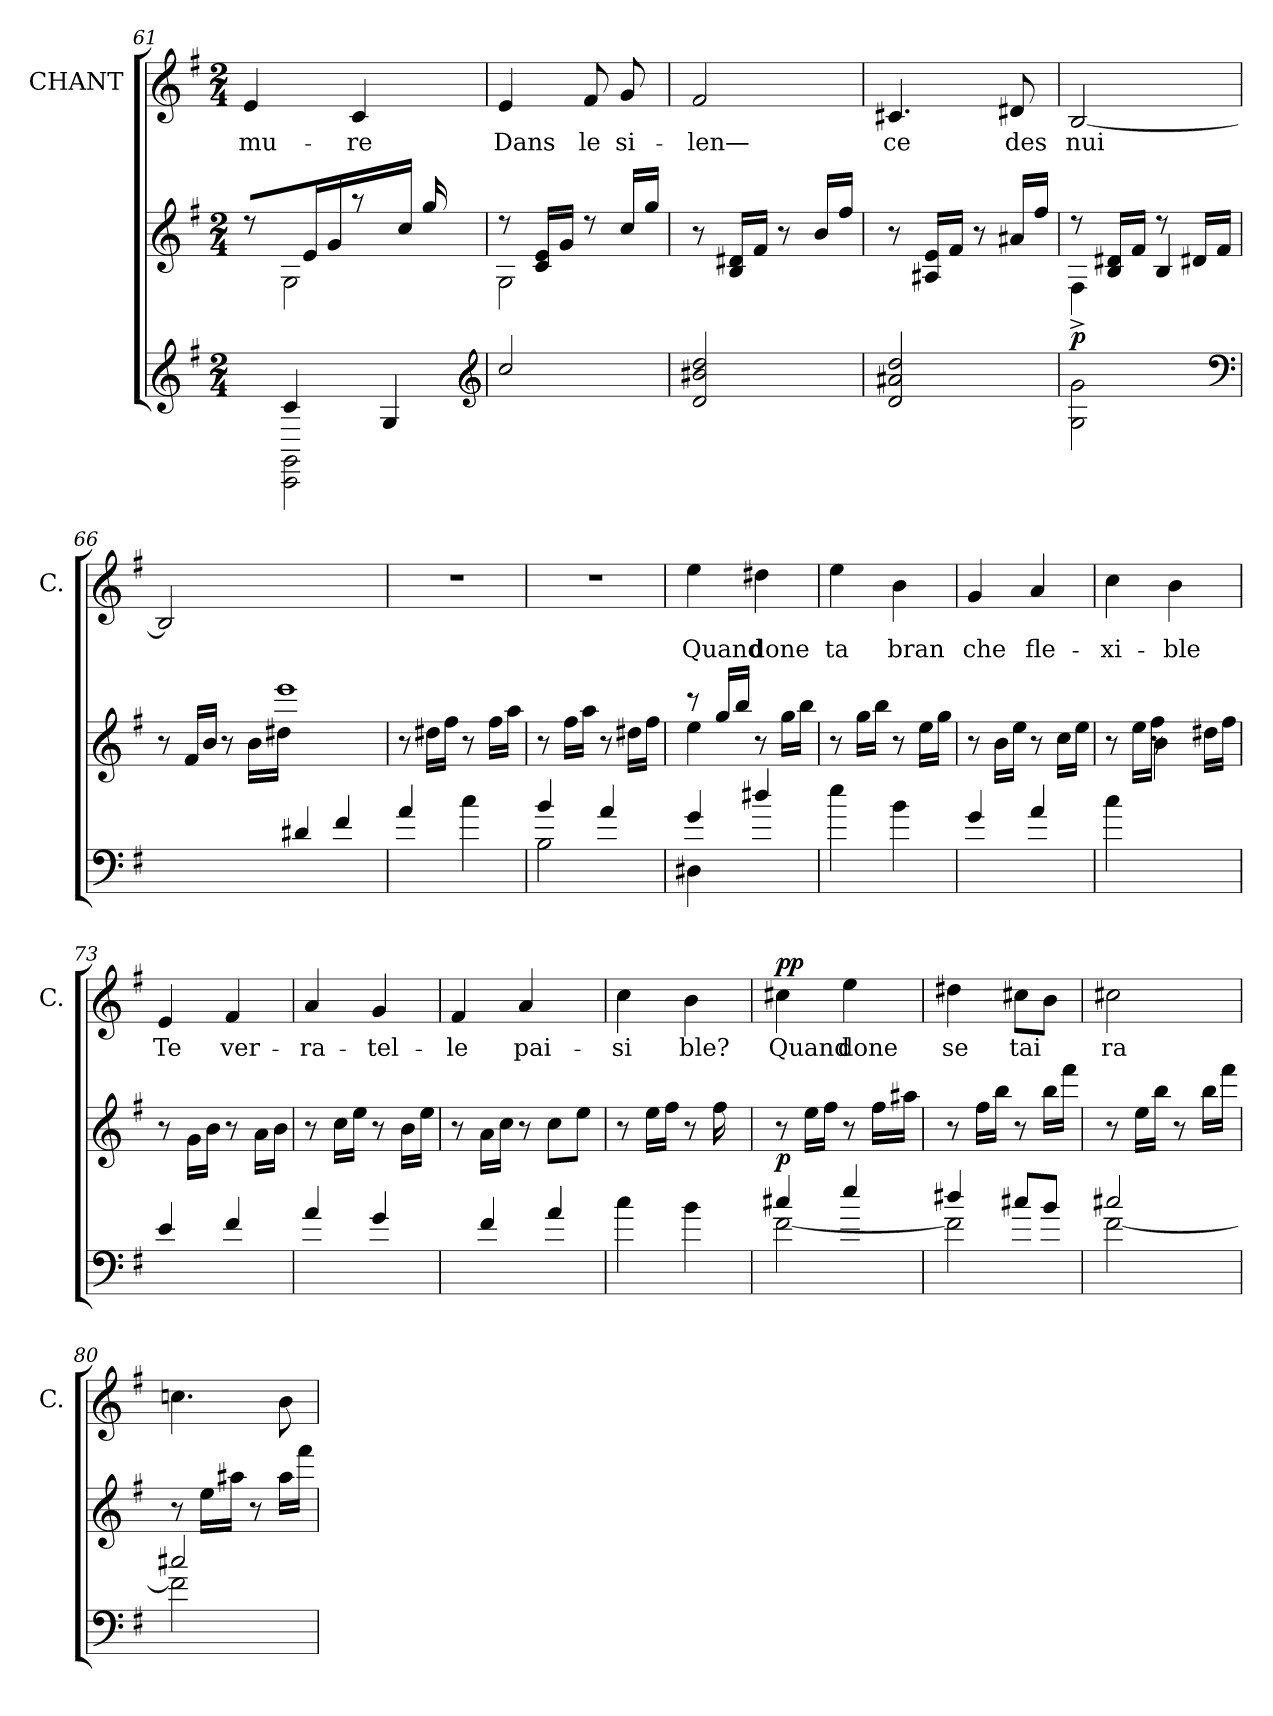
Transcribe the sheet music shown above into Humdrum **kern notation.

**kern	**dynam	**kern	**kern	**text	**dynam
*part3	*part3	*part2	*part1	*part1	*part1
*staff3	*staff3	*staff2	*staff1	*staff1	*staff1
*	*	*	*I"CHANT	*	*
*	*	*	*I'C.	*	*
*clefG2	*	*clefG2	*clefG2	*	*
*k[f#]	*	*k[f#]	*k[f#]	*	*
*M2/4	*	*M2/4	*M2/4	*	*
=61	=61	=61	=61	=61	=61
*^	*	*^	*	*	*
16ryy	16ryy	.	8r	16ryy	4ei/	mu-	.
32ryy	32ryy	.	.	32ryy	.	.	.
4cj/	2CCZ\ 2GGZ\	.	.	2GV\	.	.	.
.	.	.	16ei/LL	.	.	.	.
.	.	.	16gi/JJ	.	.	.	.
.	.	.	8r	.	4ci/	re	.
4Gj/	.	.	.	.	.	.	.
.	.	.	16cci/JJ	.	.	.	.
!	!	!	!LO:N:vis=16	!	!	!	!
.	.	.	16.ggN/	.	.	.	.
.	.	.	.	.	16.ryy	.	.
.	.	.	16ryy	.	.	.	.
*v	*v	*	*	*	*	*	*
*clefG2	*	*	*	*	*	*
=62	=62	=62	=62	=62	=62	=62
2ccj/	.	8r	2GV\	4ei/	Dans	.
.	.	16ei/ 16ci/LL	.	.	.	.
.	.	16gi/JJ	.	.	.	.
.	.	8r	.	8f#i/	le	.
.	.	16cci/LL	.	8gi/	si-	.
.	.	16ggi/JJ	.	.	.	.
*	*	*v	*v	*	*	*
=63	=63	=63	=63	=63	=63
2ddj/ 2b#Xj/ 2dj/	.	8r	2f#i/	len—	.
.	.	16Bi/ 16d#Xi/LL	.	.	.
.	.	16f#i/JJ	.	.	.
.	.	8r	.	.	.
.	.	16bi/LL	.	.	.
.	.	16ff#i/JJ	.	.	.
=64	=64	=64	=64	=64	=64
2ddj/ 2a#Xj/ 2dj/	.	8r	4.c#Xi/	ce	.
.	.	16ei/ 16A#Xi/LL	.	.	.
.	.	16f#i/JJ	.	.	.
.	.	8r	.	.	.
.	.	16a#Xi/LL	8d#Xi/	des	.
.	.	16ff#i/JJ	.	.	.
!!LO:LB:g=z
=65	=65	=65	=65	=65	=65
*	*	*^	*	*	*
!	!LO:DY:a	!	!	!	!	!
2Gj\ 2gj\	p	8r	4F#^>V\	[2Bi/	nui	.
.	.	16Bi/ 16d#Xi/LL	.	.	.	.
.	.	16f#i/JJ	.	.	.	.
.	.	8r	4BV/	.	.	.
.	.	16d#Xi/LL	.	.	.	.
.	.	16f#i/JJ	.	.	.	.
*clefF4	*	*	*	*	*	*
=66	=66	=66	=66	=66	=66	=66
2ryy	.	8r	8ryy	2Bi/]	.	.
.	.	16f#i/LL	16ryy	.	.	.
.	.	16bi/JJ	16ryy	.	.	.
.	.	8r	8ryy	.	.	.
.	.	16bi\LL	16ryy	.	.	.
!	!	!	!LO:N:vis=1	!	!	!
.	.	16dd#Xi\JJ	2eeel/	.	.	.
4d#Xj/	.	2ryy	.	2ryy	.	.
4f#j/	.	.	.	.	.	.
.	.	.	16ryy	.	.	.
*	*	*v	*v	*	*	*
=67	=67	=67	=67	=67	=67
4aj/	.	8r	2r	.	.
.	.	16dd#Xi\LL	.	.	.
.	.	16ff#i\JJ	.	.	.
4ccj\	.	8r	.	.	.
.	.	16ff#i\LL	.	.	.
.	.	16aai\JJ	.	.	.
=68	=68	=68	=68	=68	=68
*^	*	*	*	*	*
4bj/	2BV\	.	8r	2r	.	.
.	.	.	16ff#i\LL	.	.	.
.	.	.	16aai\JJ	.	.	.
4aj/	.	.	8r	.	.	.
.	.	.	16dd#Xi\LL	.	.	.
.	.	.	16ff#i\JJ	.	.	.
=69	=69	=69	=69	=69	=69	=69
*	*	*	*^	*	*	*
4gj/	4D#XZ\	.	8r	4eeV\	4eei\	Quand	.
.	.	.	16ggi/LL	.	.	.	.
.	.	.	16bbi/JJ	.	.	.	.
4dd#Xj/	4ryy	.	8r	4ryy	4dd#Xi\	done	.
.	.	.	16ggi\LL	.	.	.	.
.	.	.	16bbi\JJ	.	.	.	.
*v	*v	*	*	*	*	*	*
*	*	*v	*v	*	*	*
=70	=70	=70	=70	=70	=70
4eej\	.	8r	4eei\	ta	.
.	.	16ggi\LL	.	.	.
.	.	16bbi\JJ	.	.	.
4bj\	.	8r	4bi\	bran	.
.	.	16eei\LL	.	.	.
.	.	16ggi\JJ	.	.	.
!!LO:PB:g=z
=71	=71	=71	=71	=71	=71
4gj/	.	8r	4gi/	che	.
.	.	16bi\LL	.	.	.
.	.	16eei\JJ	.	.	.
4aj/	.	8r	4ai/	fle-	.
.	.	16cci\LL	.	.	.
.	.	16eei\JJ	.	.	.
=72	=72	=72	=72	=72	=72
*	*	*^	*	*	*
*	*	*	*^	*	*	*
4ccj\	.	8r	8ryy	8ryy	4cci\	xi-	.
.	.	16eei\LL	16ryy	16ryy	.	.	.
.	.	16ff#i\JJ	8r	4bZ\	.	.	.
4ryy	.	8ryy	.	.	4bi\	ble	.
.	.	.	8.ryy	.	.	.	.
.	.	16dd#Xi\LL	.	.	.	.	.
.	.	16ff#i\JJ	.	16ryy	.	.	.
*	*	*v	*v	*v	*	*	*
=73	=73	=73	=73	=73	=73
4ej/	.	8r	4ei/	Te	.
.	.	16gi\LL	.	.	.
.	.	16bi\JJ	.	.	.
4f#j/	.	8r	4f#i/	ver-	.
.	.	16ai\LL	.	.	.
.	.	16bi\JJ	.	.	.
=74	=74	=74	=74	=74	=74
4aj/	.	8r	4ai/	ra-	.
.	.	16cci\LL	.	.	.
.	.	16eei\JJ	.	.	.
4gj/	.	8r	4gi/	tel-	.
.	.	16bi\LL	.	.	.
.	.	16eei\JJ	.	.	.
=75	=75	=75	=75	=75	=75
8ryy	.	8r	4f#i/	le	.
4f#j/	.	16ai\LL	.	.	.
.	.	16cci\JJ	.	.	.
.	.	8r	4ai/	pai-	.
4aj/	.	8cci\L	.	.	.
.	.	8eeN\J	8ryy	.	.
=76	=76	=76	=76	=76	=76
4ccj\	.	8r	4cci\	si	.
.	.	16eei\LL	.	.	.
.	.	16ff#i\JJ	.	.	.
4bj\	.	8r	4bi\	ble?	.
.	.	16ff#i\	.	.	.
.	.	16ryy	.	.	.
=77	=77	=77	=77	=77	=77
*^	*	*	*	*	*
!	!	!LO:DY:a	!	!	!	!LO:DY:a
4cc#Xj/	[2f#V\	p	8r	4cc#Xi\	Quand	pp
.	.	.	16eei\LL	.	.	.
.	.	.	16ff#i\JJ	.	.	.
4eej/	.	.	8r	4eei\	done	.
.	.	.	16ff#i\LL	.	.	.
.	.	.	16aa#Xi\JJ	.	.	.
!!LO:LB:g=z
=78	=78	=78	=78	=78	=78	=78
4dd#Xj/	2f#V\]	.	8r	4dd#Xi\	se	.
.	.	.	16ff#i\LL	.	.	.
.	.	.	16bbi\JJ	.	.	.
8cc#Xj/L	.	.	8r	8cc#Xi\L	tai	.
8bj/J	.	.	16bbi\LL	8bi\J	--	.
.	.	.	16fff#i\JJ	.	.	.
=79	=79	=79	=79	=79	=79	=79
2cc#Xj/	[2f#V\	.	8r	2cc#Xi\	ra	.
.	.	.	16eei\LL	.	.	.
.	.	.	16bbi\JJ	.	.	.
.	.	.	8r	.	.	.
.	.	.	16bbi\LL	.	.	.
.	.	.	16fff#i\JJ	.	.	.
=80	=80	=80	=80	=80	=80	=80
2cc#Xj/	2f#V\]	.	8r	4.ccni\	.	.
.	.	.	16eei\LL	.	.	.
.	.	.	16aa#Xi\JJ	.	.	.
.	.	.	8r	.	.	.
.	.	.	16aa#i\LL	8bi\	.	.
.	.	.	16fff#i\JJ	.	.	.
*v	*v	*	*	*	*	*
=	=	=	=	=	=
*-	*-	*-	*-	*-	*-
